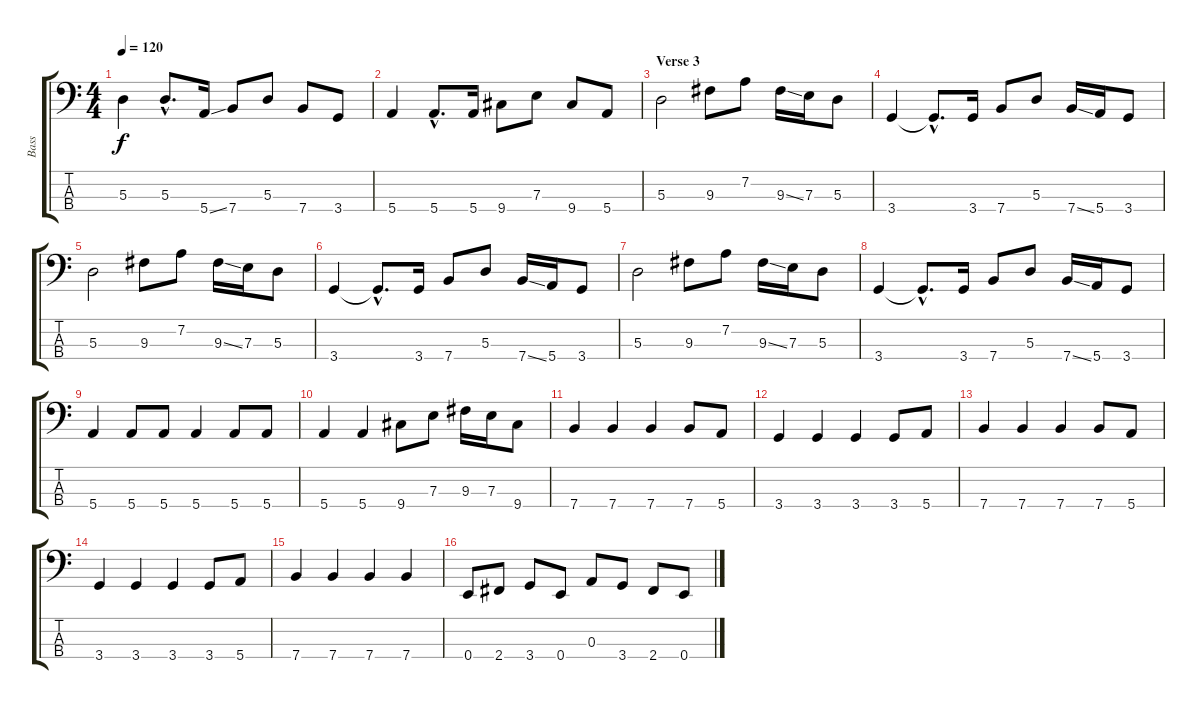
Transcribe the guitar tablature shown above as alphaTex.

\track ("Bass" "Bass") {instrument fretlessbass}
\staff {score tabs}
\tuning (G2 D2 A1 E1) {hide}
\ts (4 4)
\tempo 120
\clef f4
\ks c
5.3.4{dy f} 5.3{hac}.8{d} 5.4{ss}.16 7.4.8 5.3.8 7.4.8 3.4.8 |
5.4.4 5.4{hac}.8{d} 5.4.16 9.4.8 7.3.8 9.4.8 5.4.8 |
\section ("" "Verse 3")
5.3.2 9.3.8 7.2.8 9.3{ss}.16 7.3.16 5.3.8 |
3.4.4 3.4{hac t}.8{d} 3.4.16 7.4.8 5.3.8 7.4{ss}.16 5.4.16 3.4.8 |
5.3.2 9.3.8 7.2.8 9.3{ss}.16 7.3.16 5.3.8 |
3.4.4 3.4{hac t}.8{d} 3.4.16 7.4.8 5.3.8 7.4{ss}.16 5.4.16 3.4.8 |
5.3.2 9.3.8 7.2.8 9.3{ss}.16 7.3.16 5.3.8 |
3.4.4 3.4{hac t}.8{d} 3.4.16 7.4.8 5.3.8 7.4{ss}.16 5.4.16 3.4.8 |
5.4.4 5.4.8 5.4.8 5.4.4 5.4.8 5.4.8 |
5.4.4 5.4.4 9.4.8 7.3.8 9.3.16 7.3.16 9.4.8 |
7.4.4 7.4.4 7.4.4 7.4.8 5.4.8 |
3.4.4 3.4.4 3.4.4 3.4.8 5.4.8 |
7.4.4 7.4.4 7.4.4 7.4.8 5.4.8 |
3.4.4 3.4.4 3.4.4 3.4.8 5.4.8 |
7.4.4 7.4.4 7.4.4 7.4.4 |
0.4.8 2.4.8 3.4.8 0.4.8 0.3.8 3.4.8 2.4.8 0.4.8
